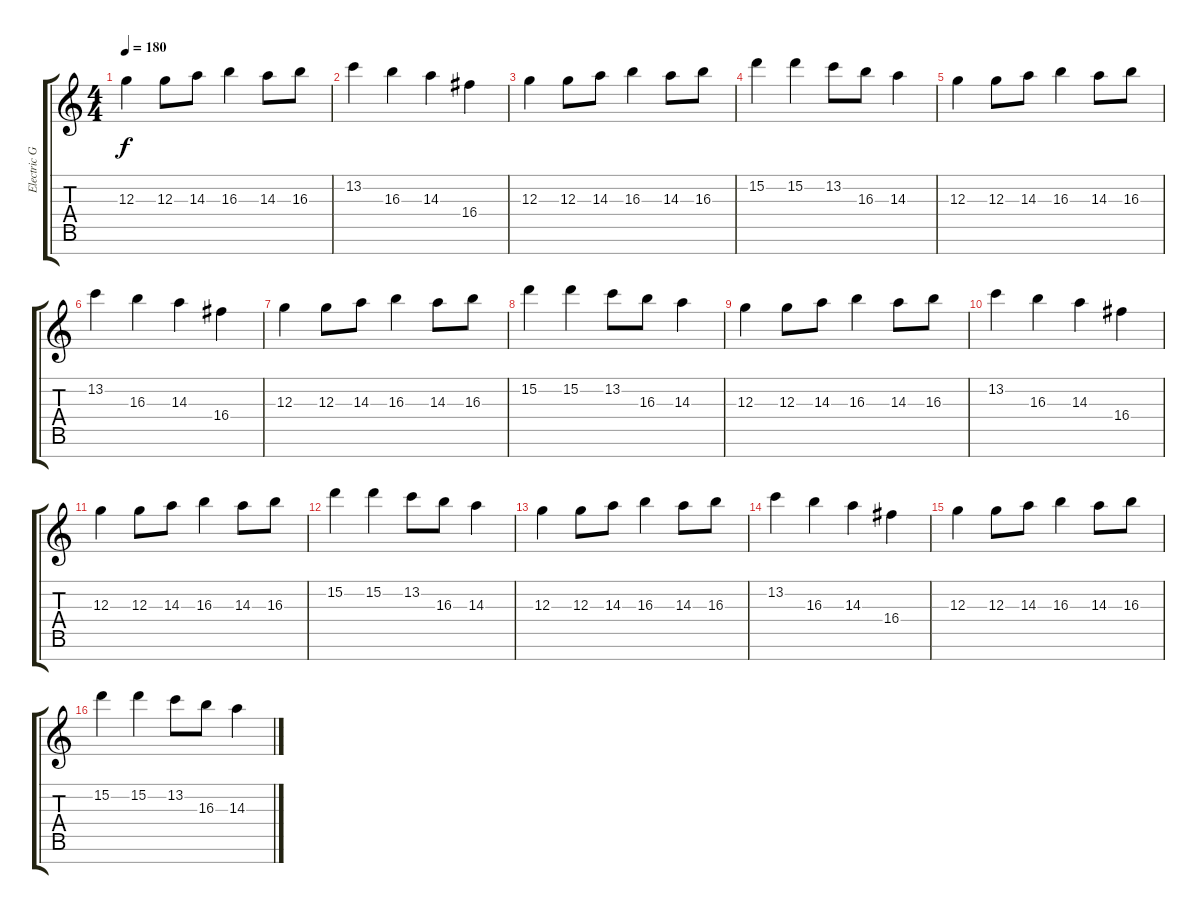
\track ("Electric Guitar" "Electric G") {instrument overdrivenguitar}
\staff {score tabs}
\tuning (E4 B3 G3 D3 A2 E2 B1) {hide}
\ts (4 4)
\tempo 180
\clef g2
\ks c
12.3.4{dy f} 12.3.8 14.3.8 16.3.4 14.3.8 16.3.8 |
13.2.4 16.3.4 14.3.4 16.4.4 |
12.3.4 12.3.8 14.3.8 16.3.4 14.3.8 16.3.8 |
15.2.4 15.2.4 13.2.8 16.3.8 14.3.4 |
12.3.4 12.3.8 14.3.8 16.3.4 14.3.8 16.3.8 |
13.2.4 16.3.4 14.3.4 16.4.4 |
12.3.4 12.3.8 14.3.8 16.3.4 14.3.8 16.3.8 |
15.2.4 15.2.4 13.2.8 16.3.8 14.3.4 |
12.3.4 12.3.8 14.3.8 16.3.4 14.3.8 16.3.8 |
13.2.4 16.3.4 14.3.4 16.4.4 |
12.3.4 12.3.8 14.3.8 16.3.4 14.3.8 16.3.8 |
15.2.4 15.2.4 13.2.8 16.3.8 14.3.4 |
12.3.4 12.3.8 14.3.8 16.3.4 14.3.8 16.3.8 |
13.2.4 16.3.4 14.3.4 16.4.4 |
12.3.4 12.3.8 14.3.8 16.3.4 14.3.8 16.3.8 |
15.2.4 15.2.4 13.2.8 16.3.8 14.3.4
